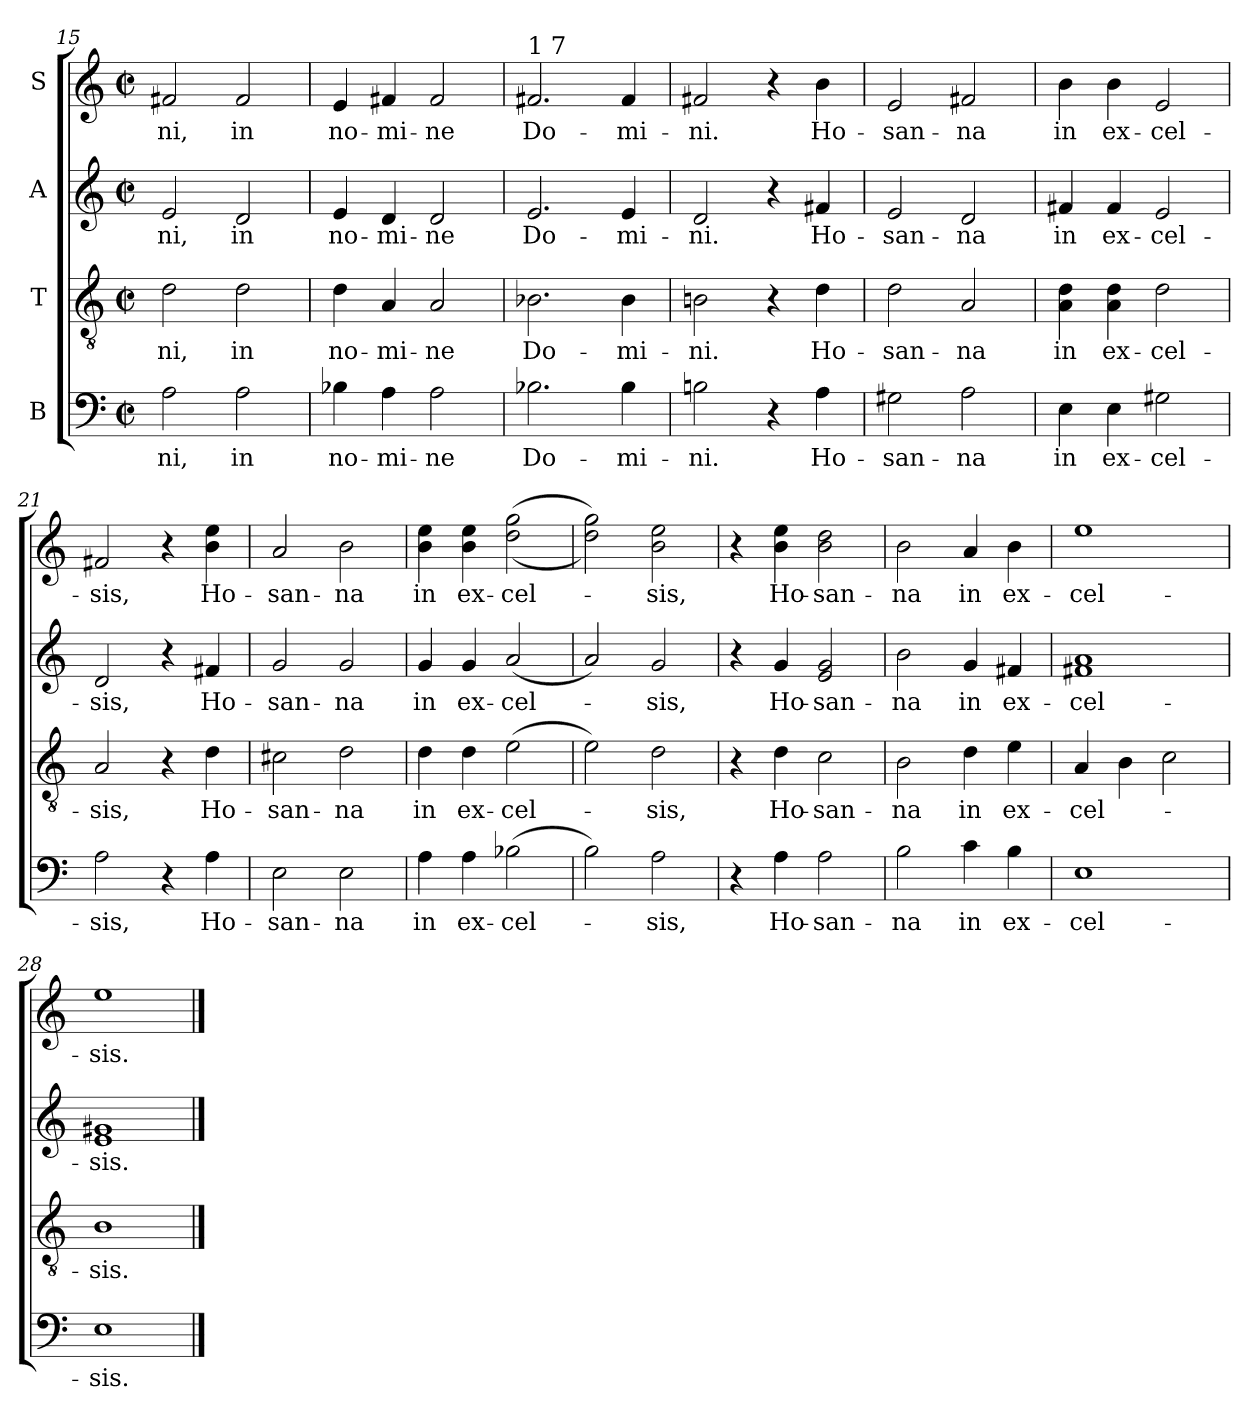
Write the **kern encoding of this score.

**kern	**text	**kern	**text	**kern	**text	**kern	**text
*part4	*part4	*part3	*part3	*part2	*part2	*part1	*part1
*staff4	*staff4	*staff3	*staff3	*staff2	*staff2	*staff1	*staff1
*I"B	*	*I"T	*	*I"A	*	*I"S	*
*clefF4	*	*clefGv2	*	*clefG2	*	*clefG2	*
*k[]	*	*k[]	*	*k[]	*	*k[]	*
*C:	*	*C:	*	*C:	*	*C:	*
*M2/2	*	*M2/2	*	*M2/2	*	*M2/2	*
*met(c|)	*	*met(c|)	*	*met(c|)	*	*met(c|)	*
=15	=15	=15	=15	=15	=15	=15	=15
!	!LO:LY:b	!	!LO:LY:b	!	!LO:LY:b	!	!LO:LY:b
2A\	-ni,	2d\	-ni,	2e/	-ni,	2f#X/	-ni,
!	!LO:LY:b	!	!LO:LY:b	!	!LO:LY:b	!	!LO:LY:b
2A\	in	2d\	in	2d/	in	2f#/	in
=16	=16	=16	=16	=16	=16	=16	=16
!	!LO:LY:b	!	!LO:LY:b	!	!LO:LY:b	!	!LO:LY:b
4B-X\	no-	4d\	no-	4e/	no-	4e/	no-
!	!LO:LY:b	!	!LO:LY:b	!	!LO:LY:b	!	!LO:LY:b
4A\	-mi-	4A/	-mi-	4d/	-mi-	4f#X/	-mi-
!	!LO:LY:b	!	!LO:LY:b	!	!LO:LY:b	!	!LO:LY:b
2A\	-ne	2A/	-ne	2d/	-ne	2f#/	-ne
!!LO:LB:g=z
=17	=17	=17	=17	=17	=17	=17	=17
!	!	!	!	!	!	!LO:TX:a:t=1 7	!
!	!LO:LY:b	!	!LO:LY:b	!	!LO:LY:b	!	!LO:LY:b
2.B-X\	Do-	2.B-X\	Do-	2.e/	Do-	2.f#X/	Do-
!	!LO:LY:b	!	!LO:LY:b	!	!LO:LY:b	!	!LO:LY:b
4B-\	-mi-	4B-\	-mi-	4e/	-mi-	4f#/	-mi-
=18	=18	=18	=18	=18	=18	=18	=18
!	!LO:LY:b:rj	!	!LO:LY:b:rj	!	!LO:LY:b:rj	!	!LO:LY:b:rj
2Bn\	-ni.	2Bn\	-ni.	2d/	-ni.	2f#X/	-ni.
4r	.	4r	.	4r	.	4r	.
!	!LO:LY:b	!	!LO:LY:b	!	!LO:LY:b	!	!LO:LY:b
4A\	Ho-	4d\	Ho-	4f#X/	Ho-	4b\	Ho-
=19	=19	=19	=19	=19	=19	=19	=19
!	!LO:LY:b	!	!LO:LY:b	!	!LO:LY:b	!	!LO:LY:b
2G#X\	-san-	2d\	-san-	2e/	-san-	2e/	-san-
!	!LO:LY:b	!	!LO:LY:b	!	!LO:LY:b	!	!LO:LY:b
2A\	-na	2A/	-na	2d/	-na	2f#X/	-na
=20	=20	=20	=20	=20	=20	=20	=20
!	!LO:LY:b	!	!LO:LY:b	!	!LO:LY:b	!	!LO:LY:b
4E\	in	4A\ 4d\	in	4f#X/	in	4b\	in
!	!LO:LY:b	!	!LO:LY:b	!	!LO:LY:b	!	!LO:LY:b
4E\	ex-	4A\ 4d\	ex-	4f#/	ex-	4b\	ex-
!	!LO:LY:b	!	!LO:LY:b	!	!LO:LY:b	!	!LO:LY:b
2G#X\	-cel-	2d\	-cel-	2e/	-cel-	2e/	-cel-
!!LO:LB:g=z
=21	=21	=21	=21	=21	=21	=21	=21
!	!LO:LY:b	!	!LO:LY:b	!	!LO:LY:b	!	!LO:LY:b
2A\	-sis,	2A/	-sis,	2d/	-sis,	2f#X/	-sis,
4r	.	4r	.	4r	.	4r	.
!	!LO:LY:b	!	!LO:LY:b	!	!LO:LY:b	!	!LO:LY:b
4A\	Ho-	4d\	Ho-	4f#X/	Ho-	4b\ 4ee\	Ho-
=22	=22	=22	=22	=22	=22	=22	=22
!	!LO:LY:b	!	!LO:LY:b	!	!LO:LY:b	!	!LO:LY:b
2E\	-san-	2c#X\	-san-	2g/	-san-	2a/	-san-
!	!LO:LY:b	!	!LO:LY:b	!	!LO:LY:b	!	!LO:LY:b
2E\	-na	2d\	-na	2g/	-na	2b\	-na
=23	=23	=23	=23	=23	=23	=23	=23
!	!LO:LY:b	!	!LO:LY:b	!	!LO:LY:b	!	!LO:LY:b
4A\	in	4d\	in	4g/	in	4b\ 4ee\	in
!	!LO:LY:b	!	!LO:LY:b	!	!LO:LY:b	!	!LO:LY:b
4A\	ex-	4d\	ex-	4g/	ex-	4b\ 4ee\	ex-
!	!LO:LY:b	!	!LO:LY:b	!	!LO:LY:b	!	!LO:LY:b
(>2B-X\	-cel-	(>2e\	-cel-	(<2a/	-cel-	(>(2dd\ 2gg\	-cel-
=24	=24	=24	=24	=24	=24	=24	=24
2B\)	.	2e\)	.	2a/)	.	2dd\ 2gg\))	.
!	!LO:LY:b	!	!LO:LY:b	!	!LO:LY:b	!	!LO:LY:b
2A\	-sis,	2d\	-sis,	2g/	-sis,	2b\ 2ee\	-sis,
!!LO:LB:g=z
=25	=25	=25	=25	=25	=25	=25	=25
4r	.	4r	.	4r	.	4r	.
!	!LO:LY:b	!	!LO:LY:b	!	!LO:LY:b	!	!LO:LY:b
4A\	Ho-	4d\	Ho-	4g/	Ho-	4b\ 4ee\	Ho-
!	!LO:LY:b	!	!LO:LY:b	!	!LO:LY:b	!	!LO:LY:b
2A\	-san-	2c\	-san-	2e/ 2g/	-san-	2b\ 2dd\	-san-
=26	=26	=26	=26	=26	=26	=26	=26
!	!LO:LY:b	!	!LO:LY:b	!	!LO:LY:b	!	!LO:LY:b
2B\	-na	2B\	-na	2b\	-na	2b\	-na
!	!LO:LY:b	!	!LO:LY:b	!	!LO:LY:b	!	!LO:LY:b
4c\	in	4d\	in	4g/	in	4a/	in
!	!LO:LY:b	!	!LO:LY:b	!	!LO:LY:b	!	!LO:LY:b
4B\	ex-	4e\	ex-	4f#X/	ex-	4b\	ex-
=27	=27	=27	=27	=27	=27	=27	=27
!	!LO:LY:b	!	!LO:LY:b	!	!LO:LY:b	!	!LO:LY:b
1E	-cel-	4A/	-cel-	1f#X 1a	-cel-	1ee	-cel-
.	.	4B\	.	.	.	.	.
.	.	2c\	.	.	.	.	.
=28	=28	=28	=28	=28	=28	=28	=28
!	!LO:LY:b	!	!LO:LY:b	!	!LO:LY:b	!	!LO:LY:b
1E	-sis.	1B	-sis.	1e 1g#X	-sis.	1ee	-sis.
==	==	==	==	==	==	==	==
*-	*-	*-	*-	*-	*-	*-	*-
